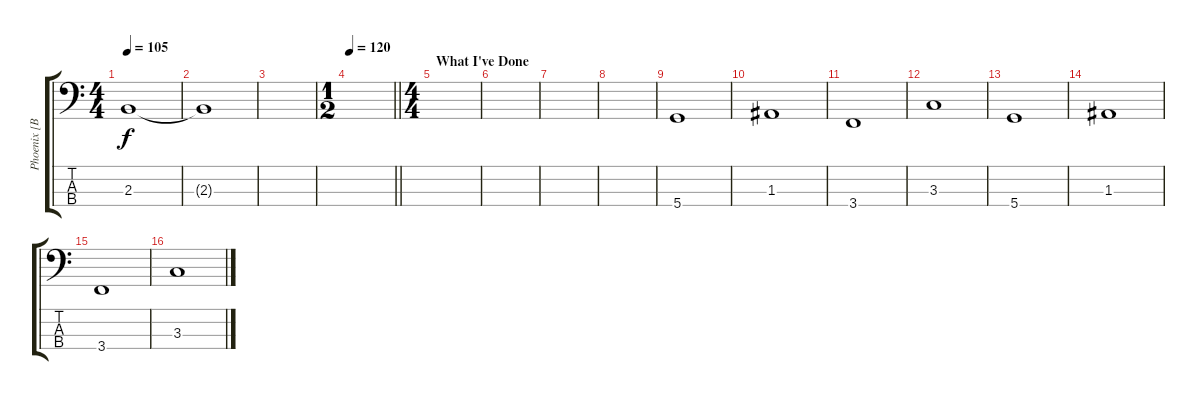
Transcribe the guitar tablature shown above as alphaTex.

\track ("Phoenix [Bass]" "Phoenix [B") {instrument electricbassfinger}
\staff {score tabs}
\tuning (G2 D2 A1 D1) {hide}
\ts (4 4)
\tempo 105
\clef f4
\ks c
2.3.1{dy f} |
2.3{t}.1 |
|
\ts (1 2)
\tempo 120
\barLineRight lightlight
|
\ts (4 4)
\section ("" "What I've Done")
|
|
|
|
5.4.1 |
1.3.1 |
3.4.1 |
3.3.1 |
5.4.1 |
1.3.1 |
3.4.1 |
3.3.1
